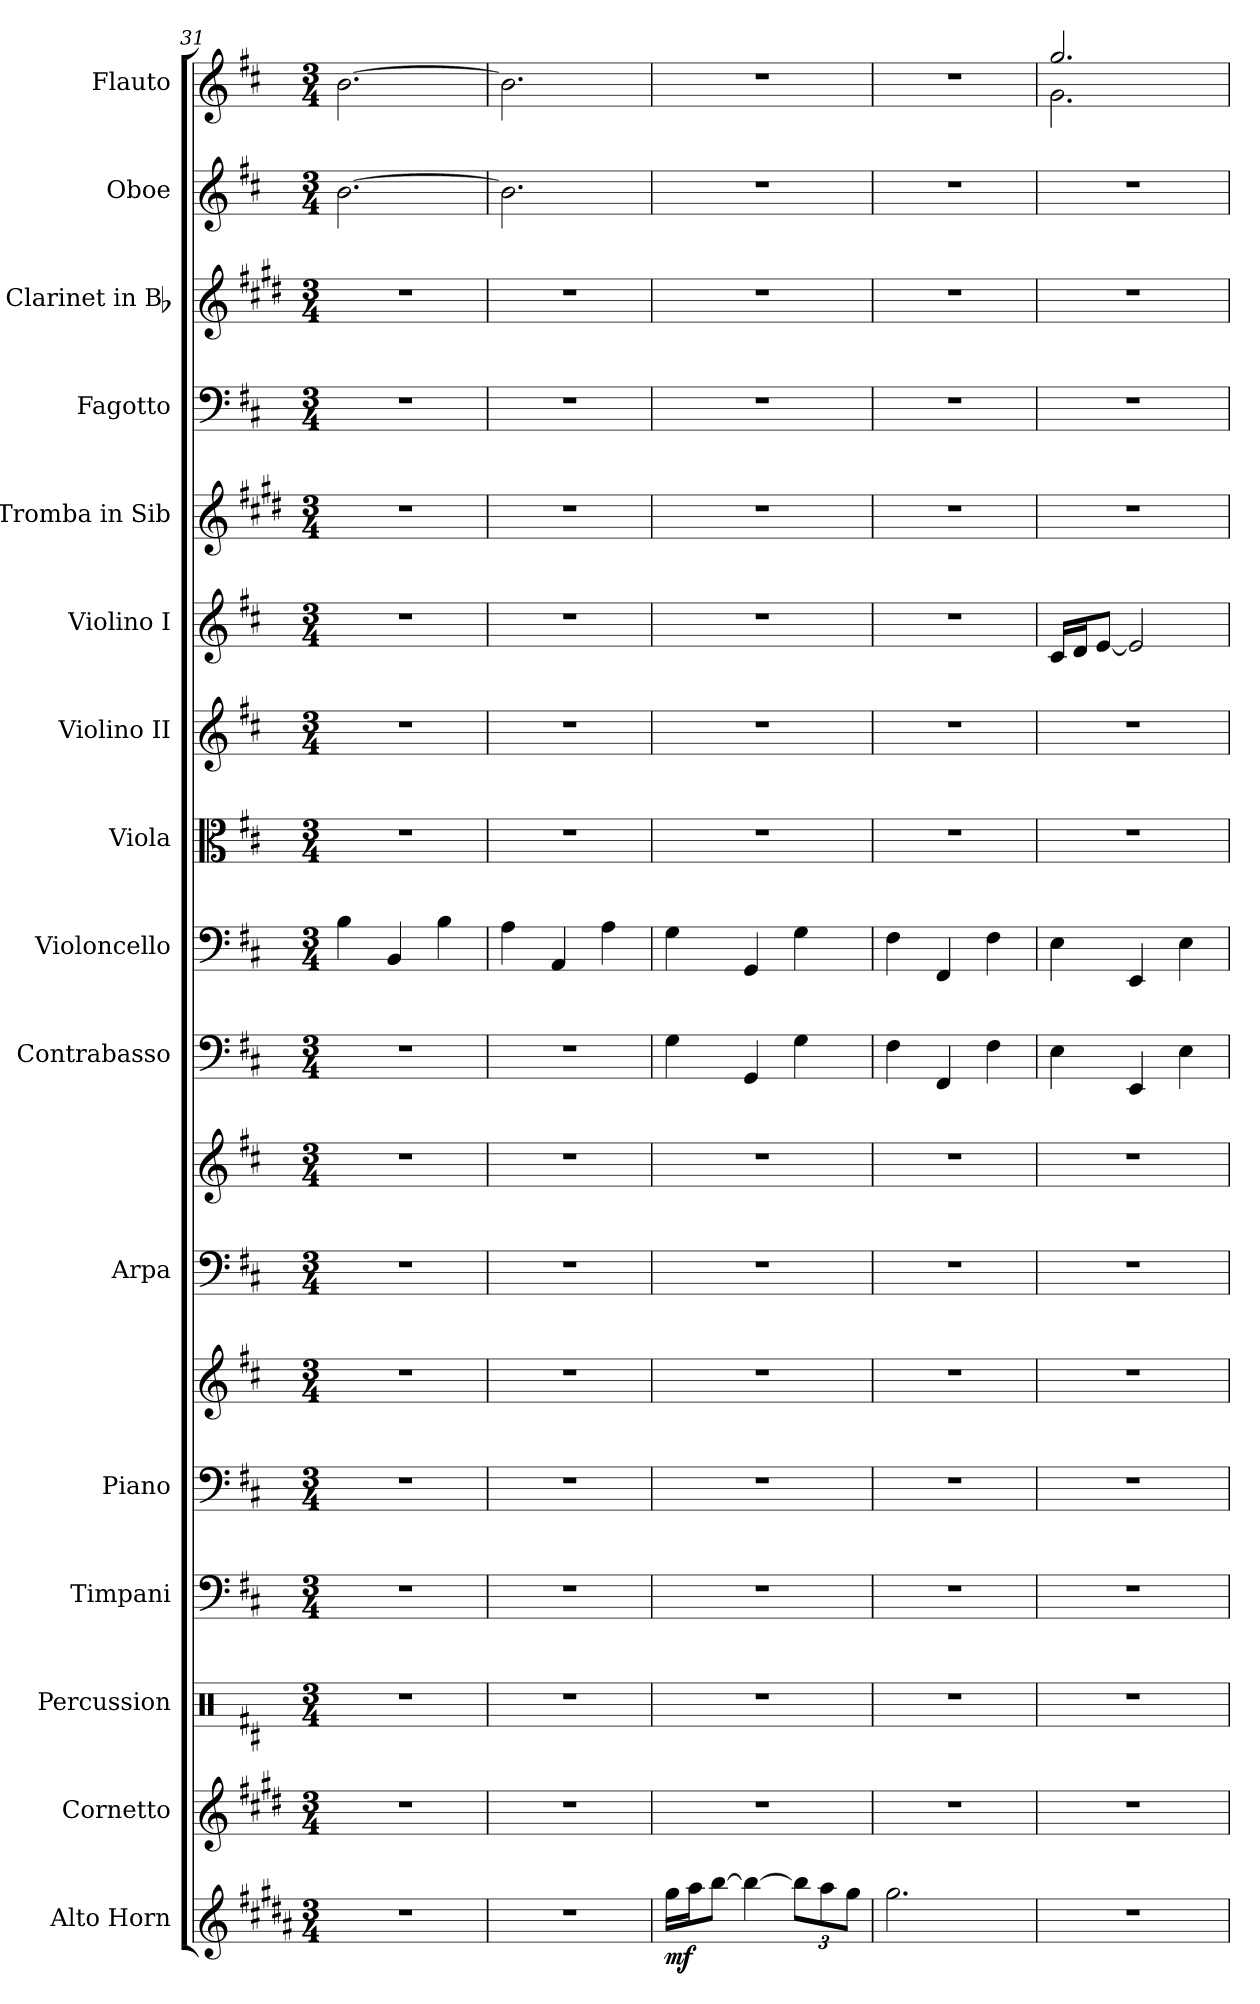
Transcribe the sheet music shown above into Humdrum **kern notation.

**kern	**dynam	**kern	**kern	**kern	**kern	**kern	**kern	**kern	**kern	**kern	**kern	**kern	**kern	**kern	**kern	**kern	**kern	**kern
*part16	*part16	*part15	*part14	*part13	*part12	*part12	*part11	*part11	*part10	*part9	*part8	*part7	*part6	*part5	*part4	*part3	*part2	*part1
*staff18	*staff18	*staff17	*staff16	*staff15	*staff14	*staff13	*staff12	*staff11	*staff10	*staff9	*staff8	*staff7	*staff6	*staff5	*staff4	*staff3	*staff2	*staff1
*I"Alto Horn	*	*I"Cornetto	*I"Percussion	*I"Timpani	*I"Piano	*	*I"Arpa	*	*I"Contrabasso	*I"Violoncello	*I"Viola	*I"Violino II	*I"Violino I	*I"Tromba in Sib	*I"Fagotto	*I"Clarinet in Bb	*I"Oboe	*I"Flauto
*I'A. Hn.	*	*I'Crt.	*I'Perc.	*I'Timp.	*I'Pno.	*	*I'Ar.	*	*I'Cb.	*I'Vc.	*I'Vl.	*I'Vn. II	*I'Vn. I	*I'Tr. (Sib)	*I'Fag.	*	*I'Ob.	*I'Fl.
!!LO:PB:g=z
*clefG2	*	*clefG2	*clefX	*clefF4	*clefF4	*clefG2	*clefF4	*clefG2	*clefF4	*clefF4	*clefC3	*clefG2	*clefG2	*clefG2	*clefF4	*clefG2	*clefG2	*clefG2
*ITrd5c9	*	*ITrd1c2	*	*	*	*	*	*	*ITrd7c12	*	*	*	*	*ITrd1c2	*	*ITrd1c2	*	*
*k[f#c#]	*	*k[f#c#]	*k[f#c#]	*k[f#c#]	*k[f#c#]	*k[f#c#]	*k[f#c#]	*k[f#c#]	*k[f#c#]	*k[f#c#]	*k[f#c#]	*k[f#c#]	*k[f#c#]	*k[f#c#]	*k[f#c#]	*k[f#c#]	*k[f#c#]	*k[f#c#]
*b:	*	*b:	*b:	*b:	*b:	*b:	*b:	*b:	*b:	*b:	*b:	*b:	*b:	*b:	*b:	*b:	*b:	*b:
*M3/4	*	*M3/4	*M3/4	*M3/4	*M3/4	*M3/4	*M3/4	*M3/4	*M3/4	*M3/4	*M3/4	*M3/4	*M3/4	*M3/4	*M3/4	*M3/4	*M3/4	*M3/4
=31	=31	=31	=31	=31	=31	=31	=31	=31	=31	=31	=31	=31	=31	=31	=31	=31	=31	=31
2.r	.	2.r	2.r	2.r	2.r	2.r	2.r	2.r	2.r	4B\	2.r	2.r	2.r	2.r	2.r	2.r	[2.b\	[2.b\
.	.	.	.	.	.	.	.	.	.	4BB/	.	.	.	.	.	.	.	.
.	.	.	.	.	.	.	.	.	.	4B\	.	.	.	.	.	.	.	.
=32	=32	=32	=32	=32	=32	=32	=32	=32	=32	=32	=32	=32	=32	=32	=32	=32	=32	=32
2.r	.	2.r	2.r	2.r	2.r	2.r	2.r	2.r	2.r	4A\	2.r	2.r	2.r	2.r	2.r	2.r	2.b\]	2.b\]
.	.	.	.	.	.	.	.	.	.	4AA/	.	.	.	.	.	.	.	.
.	.	.	.	.	.	.	.	.	.	4A\	.	.	.	.	.	.	.	.
=33	=33	=33	=33	=33	=33	=33	=33	=33	=33	=33	=33	=33	=33	=33	=33	=33	=33	=33
!	!LO:DY:b	!	!	!	!	!	!	!	!	!	!	!	!	!	!	!	!	!
16b\LL	mf	2.r	2.r	2.r	2.r	2.r	2.r	2.r	4GG\	4G\	2.r	2.r	2.r	2.r	2.r	2.r	2.r	2.r
16cc#\J	.	.	.	.	.	.	.	.	.	.	.	.	.	.	.	.	.	.
[8dd\J	.	.	.	.	.	.	.	.	.	.	.	.	.	.	.	.	.	.
4dd\_	.	.	.	.	.	.	.	.	4GGG/	4GG/	.	.	.	.	.	.	.	.
12dd\L]	.	.	.	.	.	.	.	.	4GG\	4G\	.	.	.	.	.	.	.	.
12cc#\	.	.	.	.	.	.	.	.	.	.	.	.	.	.	.	.	.	.
12b\J	.	.	.	.	.	.	.	.	.	.	.	.	.	.	.	.	.	.
=34	=34	=34	=34	=34	=34	=34	=34	=34	=34	=34	=34	=34	=34	=34	=34	=34	=34	=34
2.b\	.	2.r	2.r	2.r	2.r	2.r	2.r	2.r	4FF#\	4F#\	2.r	2.r	2.r	2.r	2.r	2.r	2.r	2.r
.	.	.	.	.	.	.	.	.	4FFF#/	4FF#/	.	.	.	.	.	.	.	.
.	.	.	.	.	.	.	.	.	4FF#\	4F#\	.	.	.	.	.	.	.	.
=35	=35	=35	=35	=35	=35	=35	=35	=35	=35	=35	=35	=35	=35	=35	=35	=35	=35	=35
*	*	*	*	*	*	*	*	*	*	*	*	*	*	*	*	*	*	*^
2.r	.	2.r	2.r	2.r	2.r	2.r	2.r	2.r	4EE\	4E\	2.r	2.r	16c#/LL	2.r	2.r	2.r	2.r	2.gg/	2.g\
.	.	.	.	.	.	.	.	.	.	.	.	.	16d/J	.	.	.	.	.	.
.	.	.	.	.	.	.	.	.	.	.	.	.	[8e/J	.	.	.	.	.	.
.	.	.	.	.	.	.	.	.	4EEE/	4EE/	.	.	2e/]	.	.	.	.	.	.
.	.	.	.	.	.	.	.	.	4EE\	4E\	.	.	.	.	.	.	.	.	.
*	*	*	*	*	*	*	*	*	*	*	*	*	*	*	*	*	*	*v	*v
=	=	=	=	=	=	=	=	=	=	=	=	=	=	=	=	=	=	=
*-	*-	*-	*-	*-	*-	*-	*-	*-	*-	*-	*-	*-	*-	*-	*-	*-	*-	*-
